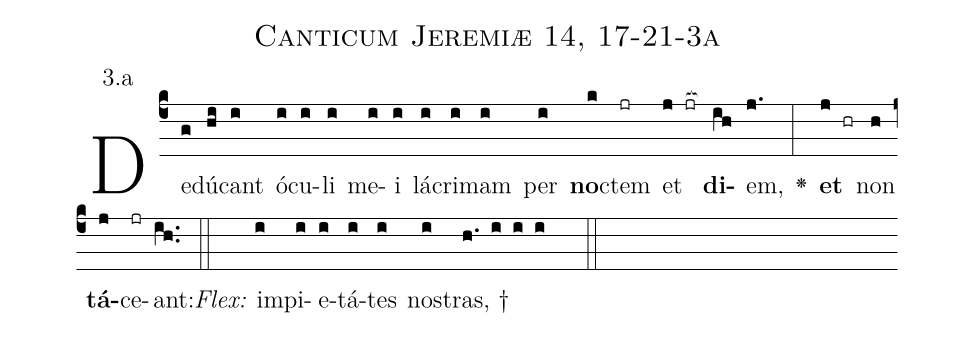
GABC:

name: Canticum Jeremiæ 14, 17-21-3a;
annotation: 3.a;
%%
(c4)De(g)dú(hi)cant(i) ó(i)cu(i)li(i) me(i)i(i) lá(i)cri(i)mam(i) per(i) <b>no</b>(k)ctem(jr) et(j jr[ocb:1{]) <b>di</b>(ih[ocb:0}])em,(j.) <v>\greheightstar</v>(:) <b>et</b>(j hr) non(h) <b>tá</b>(j)ce(jr)ant:(ih..) (::)
<i>Flex:</i>()  im(i)pi(i)e(i)tá(i)tes(i) no(i)stras, †(h. i i i  ::)

%E(i) u(i) o(j) u(h) a(j) e.(ih..) (::)
